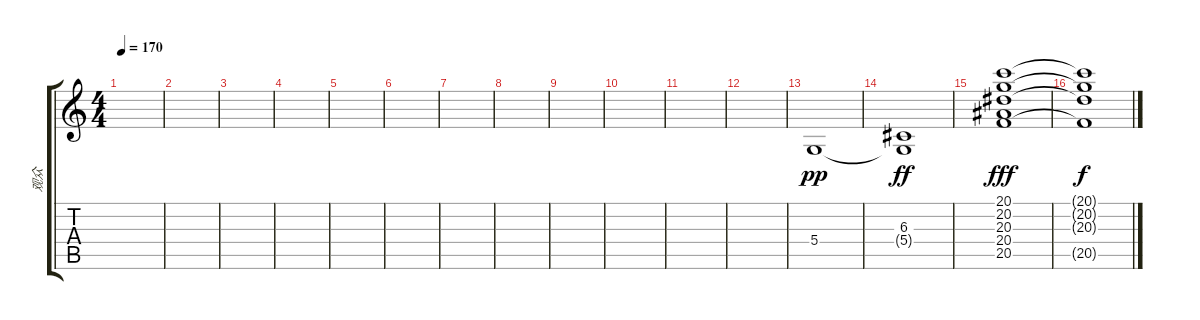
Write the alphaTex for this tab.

\track ("观众" "观众") {instrument applause}
\staff {score tabs}
\tuning (E4 B3 G3 D3 A2 E2) {hide}
\ts (4 4)
\tempo 170
\clef g2
\ks c
|
|
|
|
|
|
|
|
|
|
|
|
5.4.1{dy pp} |
(6.3 5.4{t}).1{dy ff} |
(20.1 20.2 20.3 20.4 20.5).1{dy fff} |
(20.1{t} 20.2{t} 20.3{t} 20.5{t}).1{dy f}
